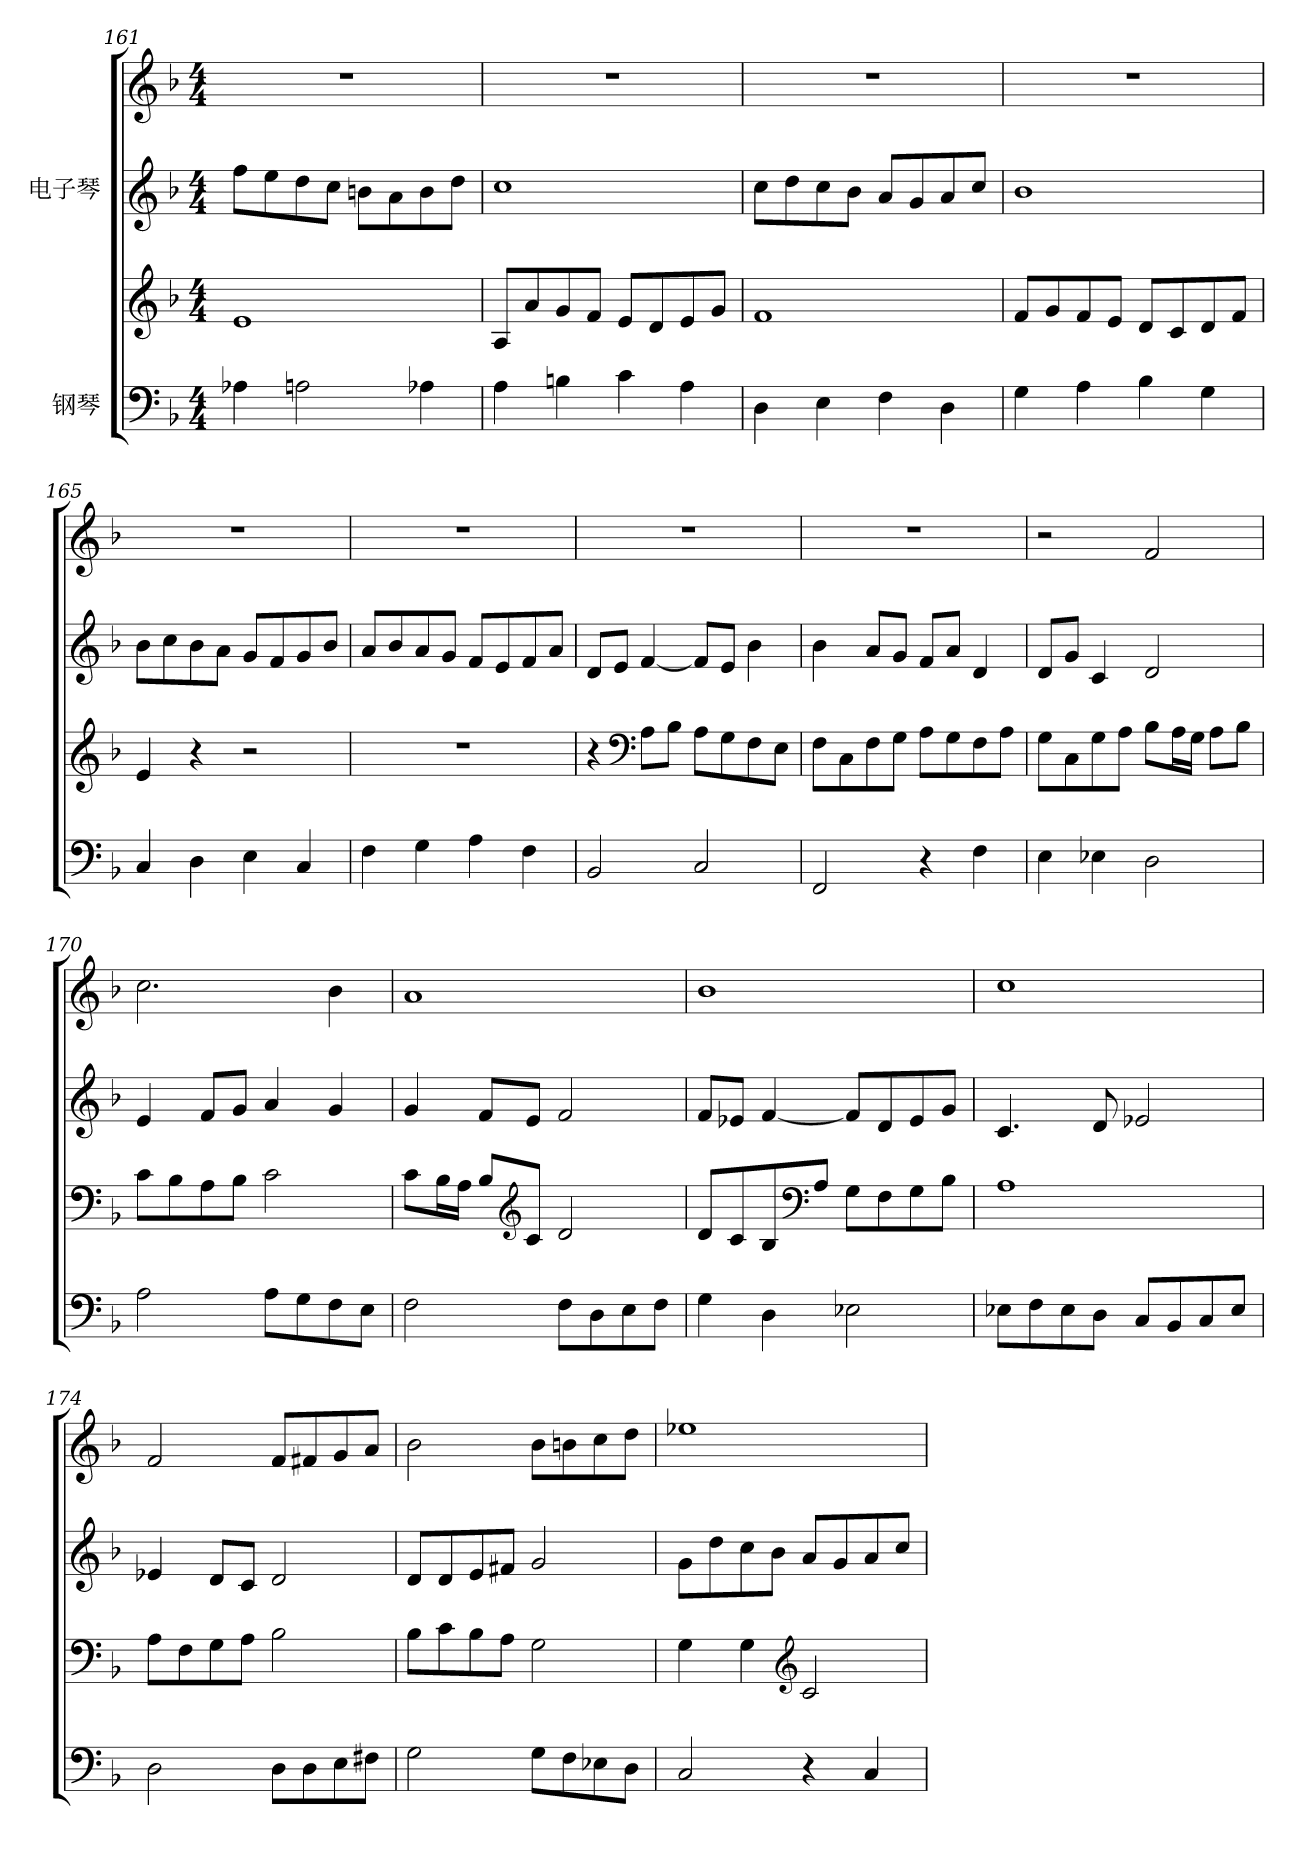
**kern	**kern	**kern	**kern
*part2	*part2	*part1	*part1
*staff4	*staff3	*staff2	*staff1
*I"钢琴	*	*I"电子琴	*
*clefF4	*clefG2	*clefG2	*clefG2
*k[b-]	*k[b-]	*k[b-]	*k[b-]
*M4/4	*M4/4	*M4/4	*M4/4
=161	=161	=161	=161
4A-X\	1e	8ff\L	1r
.	.	8ee\	.
2An\	.	8dd\	.
.	.	8cc\J	.
.	.	8bn\L	.
.	.	8a\	.
4A-X\	.	8b\	.
.	.	8dd\J	.
!!LO:LB:g=z
=162	=162	=162	=162
4A\	8A/L	1cc	1r
.	8a/	.	.
4Bn\	8g/	.	.
.	8f/J	.	.
4c\	8e/L	.	.
.	8d/	.	.
4A\	8e/	.	.
.	8g/J	.	.
=163	=163	=163	=163
4D\	1f	8cc\L	1r
.	.	8dd\	.
4E\	.	8cc\	.
.	.	8b-\J	.
4F\	.	8a/L	.
.	.	8g/	.
4D\	.	8a/	.
.	.	8cc/J	.
=164	=164	=164	=164
4G\	8f/L	1b-	1r
.	8g/	.	.
4A\	8f/	.	.
.	8e/J	.	.
4B-\	8d/L	.	.
.	8c/	.	.
4G\	8d/	.	.
.	8f/J	.	.
=165	=165	=165	=165
4C/	4e/	8b-\L	1r
.	.	8cc\	.
4D\	4r	8b-\	.
.	.	8a\J	.
4E\	2r	8g/L	.
.	.	8f/	.
4C/	.	8g/	.
.	.	8b-/J	.
!!LO:PB:g=z
=166	=166	=166	=166
4F\	1r	8a/L	1r
.	.	8b-/	.
4G\	.	8a/	.
.	.	8g/J	.
4A\	.	8f/L	.
.	.	8e/	.
4F\	.	8f/	.
.	.	8a/J	.
=167	=167	=167	=167
2BB-/	4r	8d/L	1r
.	.	8e/J	.
*	*clefF4	*	*
.	8A\L	[4f/	.
.	8B-\J	.	.
2C/	8A\L	8f/L]	.
.	8G\	8e/J	.
.	8F\	4b-\	.
.	8E\J	.	.
=168	=168	=168	=168
2FF/	8F\L	4b-\	1r
.	8C\	.	.
.	8F\	8a/L	.
.	8G\J	8g/J	.
4r	8A\L	8f/L	.
.	8G\	8a/J	.
4F\	8F\	4d/	.
.	8A\J	.	.
=169	=169	=169	=169
4E\	8G\L	8d/L	2r
.	8C\	8g/J	.
4E-X\	8G\	4c/	.
.	8A\J	.	.
2D\	8B-\L	2d/	2f/
.	16A\L	.	.
.	16G\JJ	.	.
.	8A\L	.	.
.	8B-\J	.	.
!!LO:LB:g=z
=170	=170	=170	=170
2A\	8c\L	4e/	2.cc\
.	8B-\	.	.
.	8A\	8f/L	.
.	8B-\J	8g/J	.
8A\L	2c\	4a/	.
8G\	.	.	.
8F\	.	4g/	4b-\
8E\J	.	.	.
=171	=171	=171	=171
2F\	8c\L	4g/	1a
.	16B-\L	.	.
.	16A\JJ	.	.
.	8B-/L	8f/L	.
*	*clefG2	*	*
.	8c/J	8e/J	.
8F\L	2d/	2f/	.
8D\	.	.	.
8E\	.	.	.
8F\J	.	.	.
=172	=172	=172	=172
4G\	8d/L	8f/L	1b-
.	8c/	8e-X/J	.
4D\	8B-/	[4f/	.
*	*clefF4	*	*
.	8A/J	.	.
2E-X\	8G\L	8f/L]	.
.	8F\	8d/	.
.	8G\	8e-/	.
.	8B-\J	8g/J	.
=173	=173	=173	=173
8E-X\L	1A	4.c/	1cc
8F\	.	.	.
8E-\	.	.	.
8D\J	.	8d/	.
8C/L	.	2e-X/	.
8BB-/	.	.	.
8C/	.	.	.
8E-/J	.	.	.
!!LO:LB:g=z
=174	=174	=174	=174
2D\	8A\L	4e-X/	2f/
.	8F\	.	.
.	8G\	8d/L	.
.	8A\J	8c/J	.
8D\L	2B-\	2d/	8f/L
8D\	.	.	8f#X/
8E\	.	.	8g/
8F#X\J	.	.	8a/J
=175	=175	=175	=175
2G\	8B-\L	8d/L	2b-\
.	8c\	8d/	.
.	8B-\	8e/	.
.	8A\J	8f#X/J	.
8G\L	2G\	2g/	8b-\L
8F\	.	.	8bn\
8E-X\	.	.	8cc\
8D\J	.	.	8dd\J
=176	=176	=176	=176
2C/	4G\	8g\L	1ee-X
.	.	8dd\	.
.	4G\	8cc\	.
.	.	8b-\J	.
*	*clefG2	*	*
4r	2c/	8a/L	.
.	.	8g/	.
4C/	.	8a/	.
.	.	8cc/J	.
=	=	=	=
*-	*-	*-	*-
